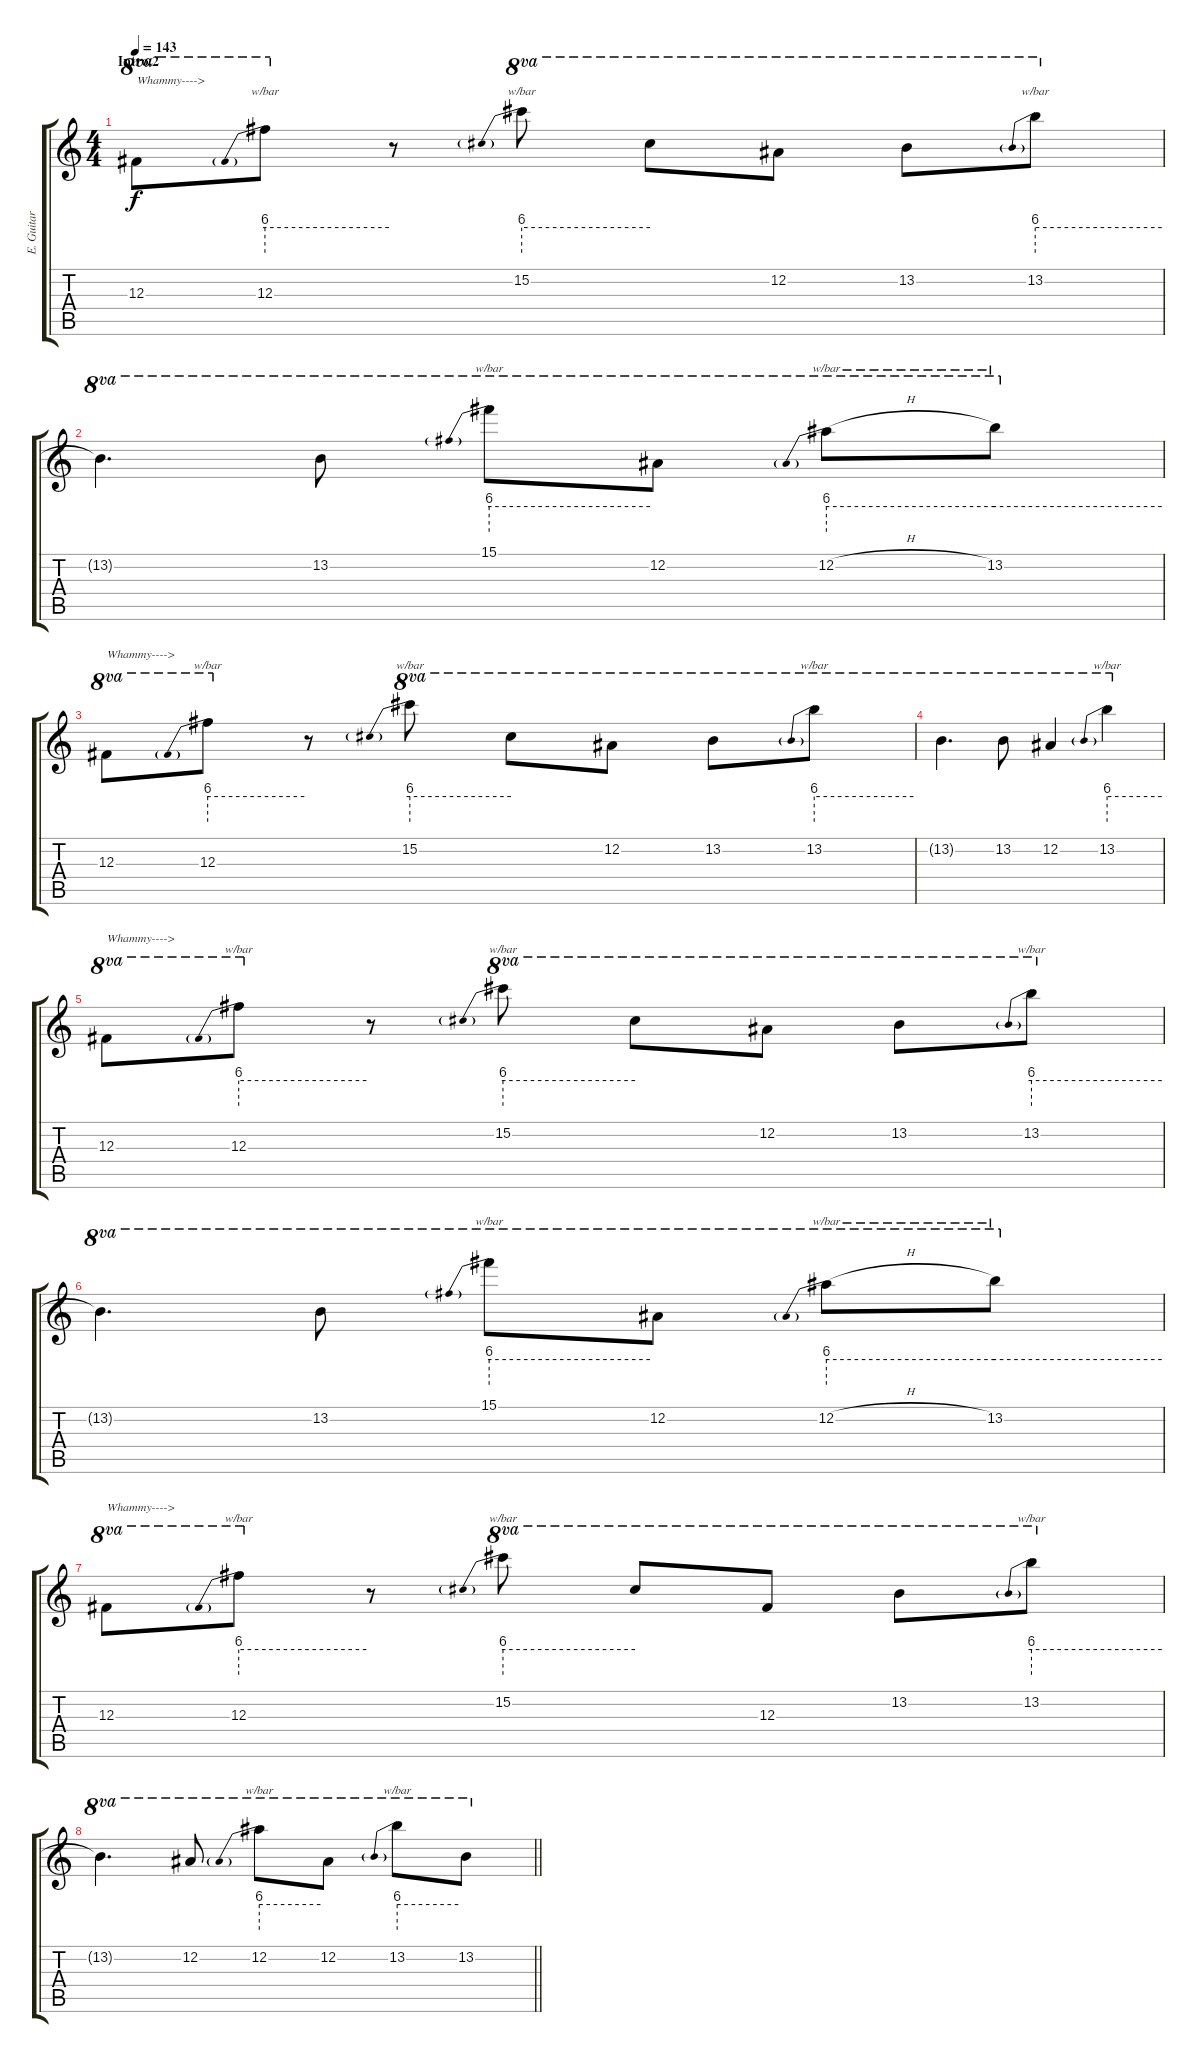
\track ("E. Guitar I" "E. Guitar ") {instrument distortionguitar}
\staff {score tabs}
\tuning (Eb4 Bb3 Gb3 Db3 Ab2 Eb2) {hide}
\ts (4 4)
\section ("" "Intro.2")
\tempo 143
\clef g2
\ks c
12.3.8{ot 8va txt "Whammy---->" dy f balance 8 instrument distortionguitar} 12.3.8{tbe (predive default 0 24 60 24) ot 8va} r.8 15.2.8{tbe (predive default 0 24 60 24) ot 8va} 15.2{t}.8{ot 8va} 12.2.8{ot 8va} 13.2.8{ot 8va} 13.2.8{tbe (predive default 0 24 60 24) ot 8va} |
13.2{t}.4{d ot 8va} 13.2.8{ot 8va} 15.1.8{tbe (predive default 0 24 60 24) ot 8va} 12.2.8{ot 8va} 12.2{h}.8{tbe (predive default 0 24 60 24) ot 8va} 13.2.8{tbe (hold default 0 24 60 24) ot 8va} |
12.3.8{ot 8va txt "Whammy---->" balance 8} 12.3.8{tbe (predive default 0 24 60 24) ot 8va} r.8 15.2.8{tbe (predive default 0 24 60 24) ot 8va} 15.2{t}.8{ot 8va} 12.2.8{ot 8va} 13.2.8{ot 8va} 13.2.8{tbe (predive default 0 24 60 24) ot 8va} |
13.2{t}.4{d ot 8va} 13.2.8{ot 8va} 12.2.4{ot 8va} 13.2.4{tbe (predive default 0 24 60 24) ot 8va} |
12.3.8{ot 8va txt "Whammy---->" balance 8} 12.3.8{tbe (predive default 0 24 60 24) ot 8va} r.8 15.2.8{tbe (predive default 0 24 60 24) ot 8va} 15.2{t}.8{ot 8va} 12.2.8{ot 8va} 13.2.8{ot 8va} 13.2.8{tbe (predive default 0 24 60 24) ot 8va} |
13.2{t}.4{d ot 8va} 13.2.8{ot 8va} 15.1.8{tbe (predive default 0 24 60 24) ot 8va} 12.2.8{ot 8va} 12.2{h}.8{tbe (predive default 0 24 60 24) ot 8va} 13.2.8{tbe (hold default 0 24 60 24) ot 8va} |
12.3.8{ot 8va txt "Whammy---->" balance 8} 12.3.8{tbe (predive default 0 24 60 24) ot 8va} r.8 15.2.8{tbe (predive default 0 24 60 24) ot 8va} 15.2{t}.8{ot 8va} 12.3.8{ot 8va} 13.2.8{ot 8va} 13.2.8{tbe (predive default 0 24 60 24) ot 8va} |
\barLineRight lightlight
13.2{t}.4{d ot 8va} 12.2.8{ot 8va} 12.2.8{tbe (predive default 0 24 60 24) ot 8va} 12.2.8{ot 8va} 13.2.8{tbe (predive default 0 24 60 24) ot 8va} 13.2.8{ot 8va}
